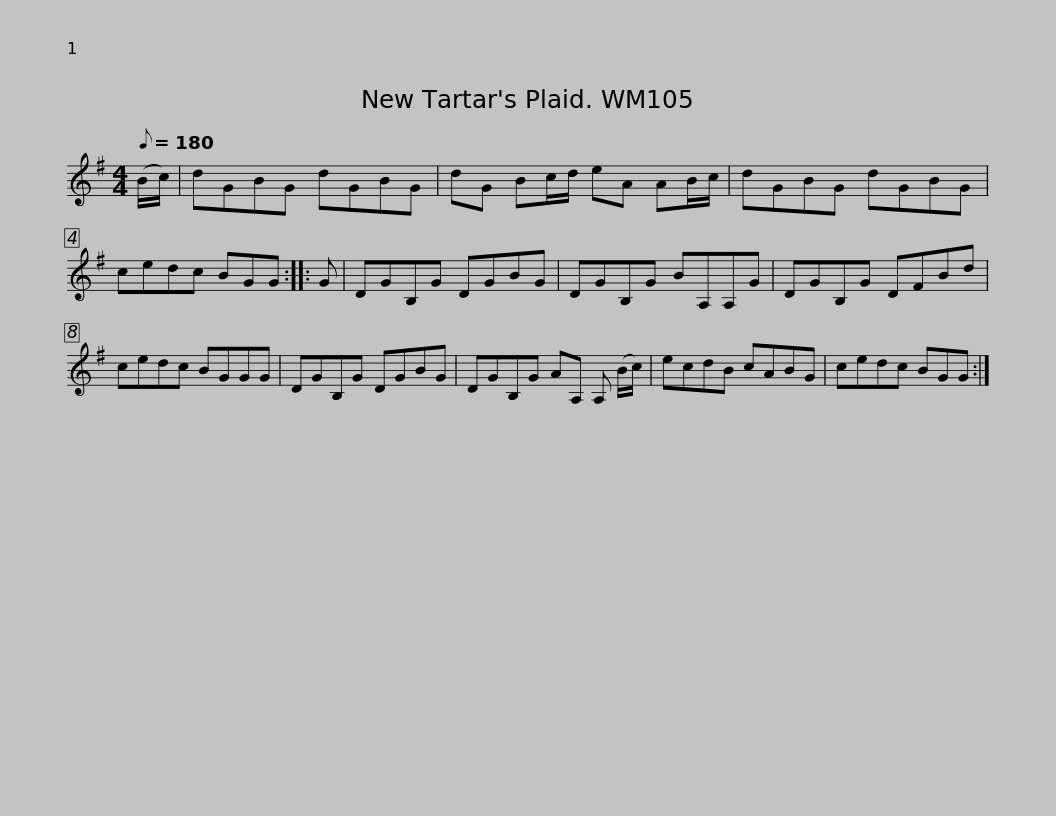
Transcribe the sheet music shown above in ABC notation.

X:1
L:1/8
Q:1/8=180
M:4/4
I:linebreak $
K:G
V:1 treble
V:1
 (B/c/) | dGBG dGBG | dG Bc/d/ eA AB/c/ | dGBG dGBG | cedc BGG ::$ %5
 G | DGB,G DGBG | DGB,G BA,A,G | DGB,G DFBd | cedc BGGG |$ %10
 DGB,G DGBG | DGB,G AA, A, (B/c/) | ecdB cABG | cedc BGG :| %14
